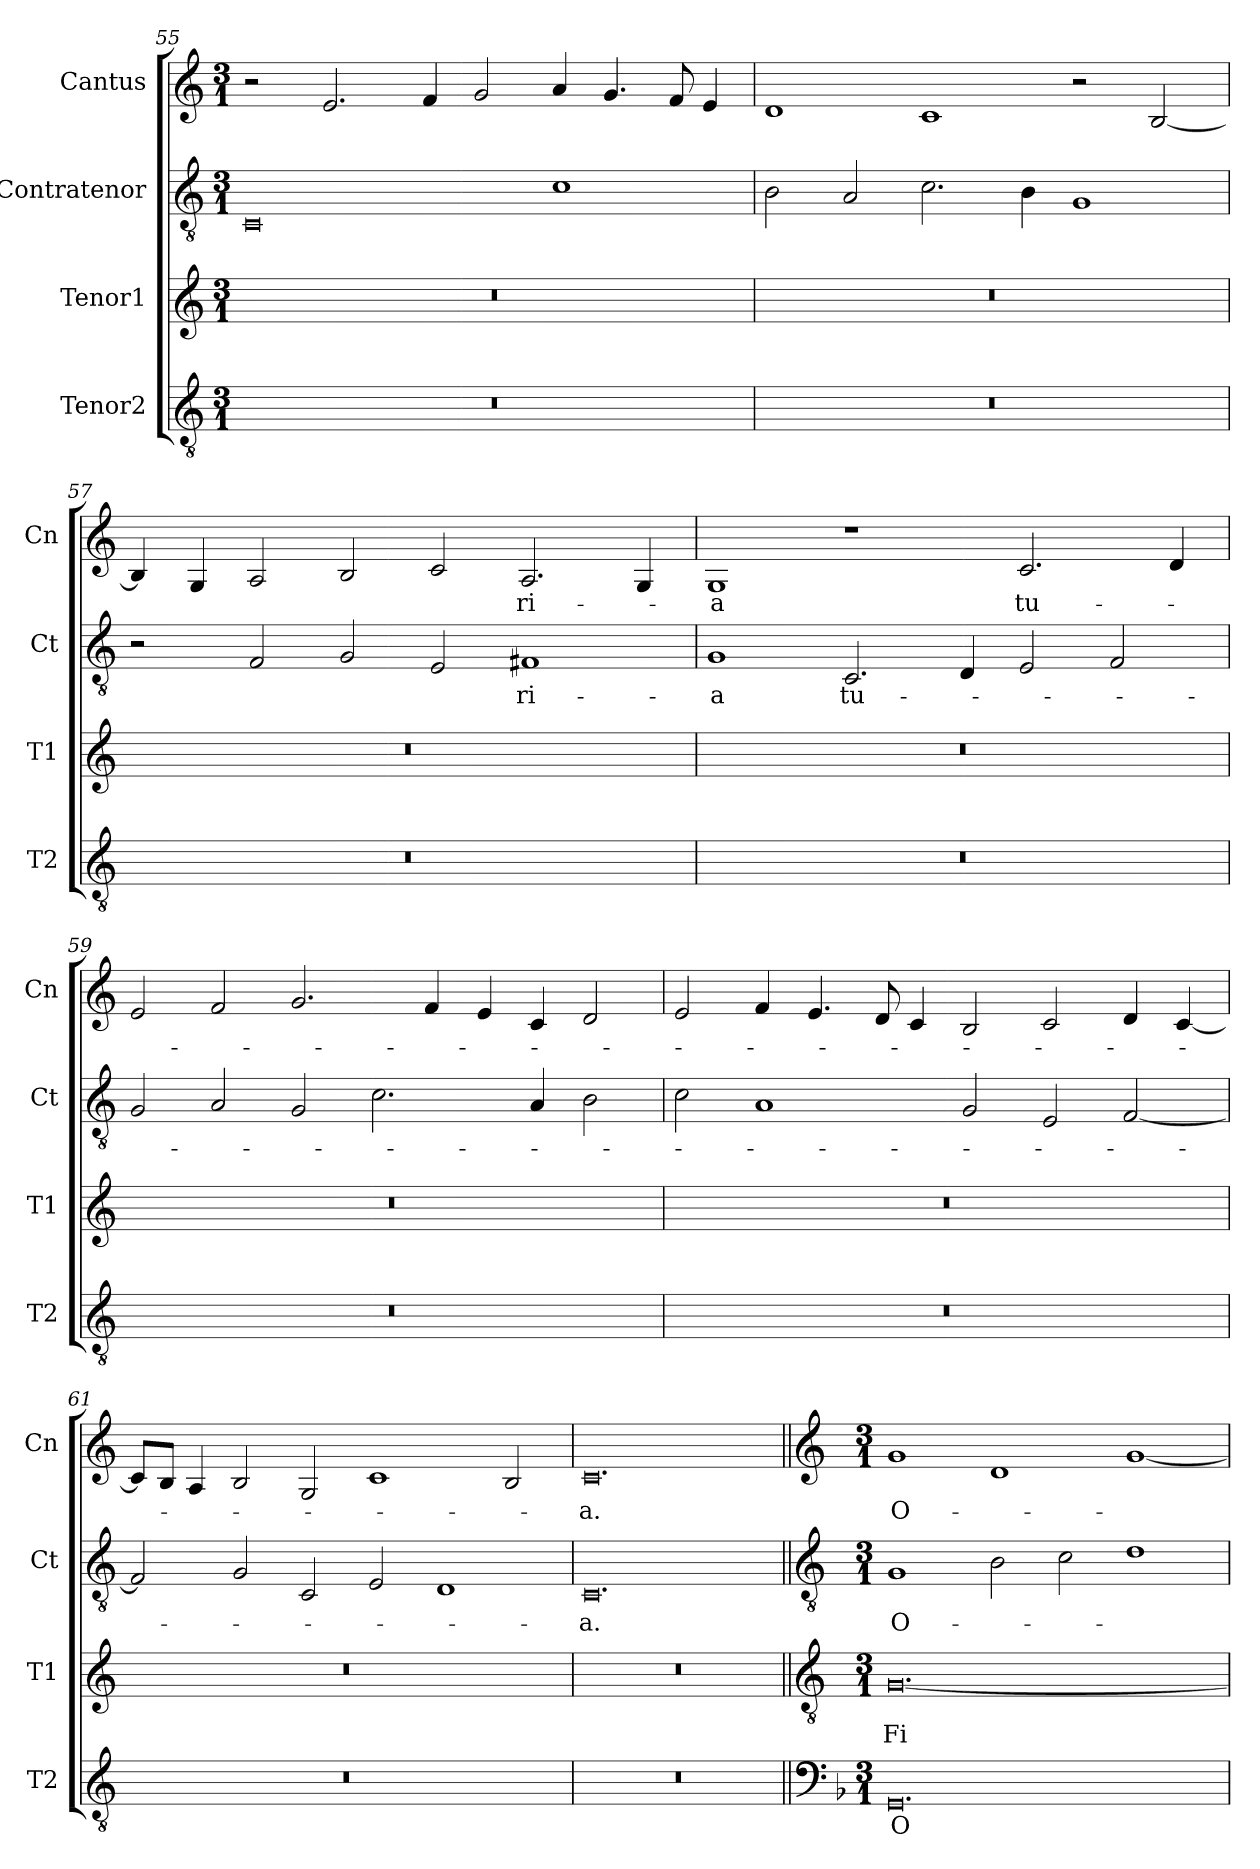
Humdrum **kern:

**kern	**text	**kern	**text	**kern	**text	**kern	**text
*part4	*part4	*part3	*part3	*part2	*part2	*part1	*part1
*staff4	*staff4	*staff3	*staff3	*staff2	*staff2	*staff1	*staff1
*I"Tenor2	*	*I"Tenor1	*	*I"Contratenor	*	*I"Cantus	*
*I'T2	*	*I'T1	*	*I'Ct	*	*I'Cn	*
*clefGv2	*	*clefG2	*	*clefGv2	*	*clefG2	*
*k[]	*	*k[]	*	*k[]	*	*k[]	*
*M3/1	*	*M3/1	*	*M3/1	*	*M3/1	*
=55	=55	=55	=55	=55	=55	=55	=55
0.r	.	0.r	.	0C	.	2r	.
.	.	.	.	.	.	2.e/	.
.	.	.	.	.	.	4f/	.
.	.	.	.	.	.	2g/	.
.	.	.	.	1c	.	4a/	.
.	.	.	.	.	.	4.g/	.
.	.	.	.	.	.	8f/	.
.	.	.	.	.	.	4e/	.
=56	=56	=56	=56	=56	=56	=56	=56
0.r	.	0.r	.	2B\	.	1d	.
.	.	.	.	2A/	.	.	.
.	.	.	.	2.c\	.	1c	.
.	.	.	.	4B\	.	.	.
.	.	.	.	1G	.	2r	.
.	.	.	.	.	.	[2B/	.
=57	=57	=57	=57	=57	=57	=57	=57
0.r	.	0.r	.	2r	.	4B/]	.
.	.	.	.	.	.	4G/	.
.	.	.	.	2F/	.	2A/	.
.	.	.	.	2G/	.	2B/	.
.	.	.	.	2E/	.	2c/	.
.	.	.	.	1F#X	-ri-	2.A/	-ri-
.	.	.	.	.	.	4G/	.
=58	=58	=58	=58	=58	=58	=58	=58
0.r	.	0.r	.	1G	-a	1G	-a
.	.	.	.	2.C/	tu-	1r	.
.	.	.	.	4D/	.	.	.
.	.	.	.	2E/	.	2.c/	tu-
.	.	.	.	2F/	.	.	.
.	.	.	.	.	.	4d/	.
=59	=59	=59	=59	=59	=59	=59	=59
0.r	.	0.r	.	2G/	.	2e/	.
.	.	.	.	2A/	.	2f/	.
.	.	.	.	2G/	.	2.g/	.
.	.	.	.	2.c\	.	.	.
.	.	.	.	.	.	4f/	.
.	.	.	.	.	.	4e/	.
.	.	.	.	4A/	.	4c/	.
.	.	.	.	2B\	.	2d/	.
=60	=60	=60	=60	=60	=60	=60	=60
0.r	.	0.r	.	2c\	.	2e/	.
.	.	.	.	1A	.	4f/	.
.	.	.	.	.	.	4.e/	.
.	.	.	.	.	.	8d/	.
.	.	.	.	.	.	4c/	.
.	.	.	.	2G/	.	2B/	.
.	.	.	.	2E/	.	2c/	.
.	.	.	.	[2F/	.	4d/	.
.	.	.	.	.	.	[4c/	.
=61	=61	=61	=61	=61	=61	=61	=61
0.r	.	0.r	.	2F/]	.	8c/L]	.
.	.	.	.	.	.	8B/J	.
.	.	.	.	.	.	4A/	.
.	.	.	.	2G/	.	2B/	.
.	.	.	.	2C/	.	2G/	.
.	.	.	.	2E/	.	1c	.
.	.	.	.	1D	.	.	.
.	.	.	.	.	.	2B/	.
=62	=62	=62	=62	=62	=62	=62	=62
0.r	.	0.r	.	0.C	-a.	0.c	-a.
!!LO:LB:g=z
=63||	=63||	=63||	=63||	=63||	=63||	=63||	=63||
*clefF4	*	*clefGv2	*	*clefGv2	*	*clefG2	*
*k[b-]	*	*k[]	*	*k[]	*	*k[]	*
*M3/1	*	*M3/1	*	*M3/1	*	*M3/1	*
0.GG	O-	[0.G	Fi-	1G	O-	1g	O-
.	.	.	.	2B\	.	1d	.
.	.	.	.	2c\	.	.	.
.	.	.	.	1d	.	[1g	.
=	=	=	=	=	=	=	=
*-	*-	*-	*-	*-	*-	*-	*-
